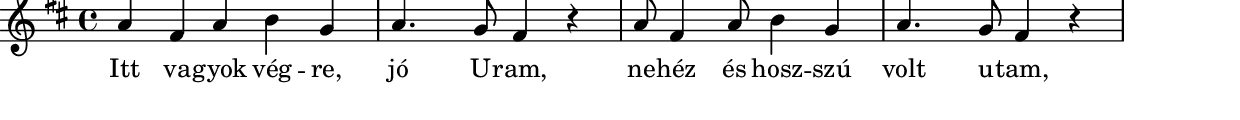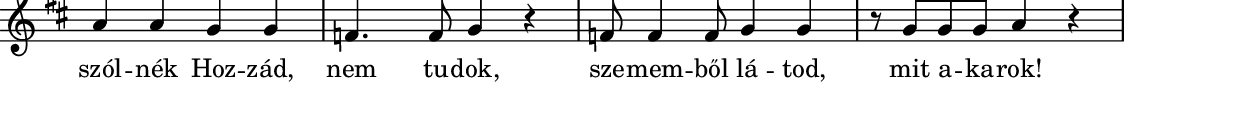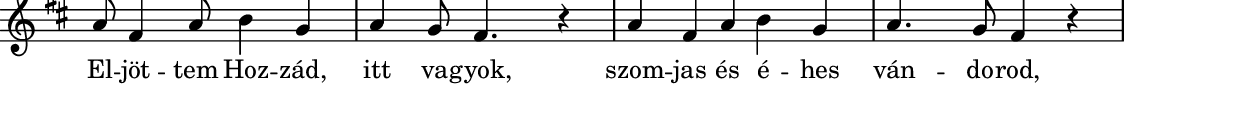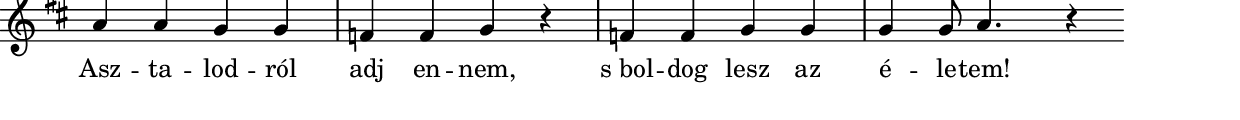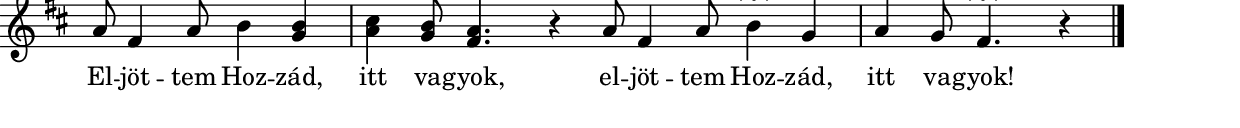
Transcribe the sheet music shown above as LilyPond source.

% MusicXML to Lilypond converter by Kovi

szovegAAA = \lyricmode {  "Itt" "va" -- "gyok" "vég" -- "re," "jó" "U" -- "ram," "ne" -- "héz" "és" "hosz" -- "szú" "volt" "u" -- "tam," "szól" -- "nék" "Hoz" -- "zád," "nem" "tu" -- "dok," "sze" -- "mem" -- "ből" "lá" -- "tod," "mit" "a" -- "ka" -- "rok!" "El" -- "jöt" -- "tem" "Hoz" -- "zád," "itt" "va" -- "gyok," "szom" -- "jas" "és" "é" -- "hes" "ván" -- "do" -- "rod," "Asz" -- "ta" -- "lod" -- "ról" "adj" "en" -- "nem," "s bol" -- "dog" "lesz" "az" "é" -- "le" -- "tem!" "El" -- "jöt" -- "tem" "Hoz" -- "zád," "itt" "va" -- "gyok," "el" -- "jöt" -- "tem" "Hoz" -- "zád," "itt" "va" -- "gyok!"  }

% Analyzing...
% 1 parts
% 1 Staff
% forceBassClefActive = 
melody = {
% 93 notes in the part
% 1 voices

\new Staff
\new Voice {
% 93 notes
% 20 mesaures

% Measure 1
\clef "treble"
\key d \major
\time 4/4 
a'4 fis'8 a'8 b'4 g'4 
% Measure 2
a'4. g'8 fis'4 r4 
% Measure 3
a'8 fis'4 a'8 b'4 g'4 
% Measure 4
a'4. g'8 fis'4 r4 
% Measure 5
\break
a'4 a'4 g'4 g'4 
% Measure 6
f'4. f'8 g'4 r4 
% Measure 7
f'8 f'4 f'8 g'4 g'4 
% Measure 8
r8 g'8 g'8 g'8 a'4 r4 
% Measure 9
\break
a'8 fis'4 a'8 b'4 g'4 
% Measure 10
a'4 g'8 fis'4. r4 
% Measure 11
a'4 fis'8 a'8 b'4 g'4 
% Measure 12
a'4. g'8 fis'4 r4 
% Measure 13
\break
a'4 a'4 g'4 g'4 
% Measure 14
f'4 f'4 g'4 r4 
% Measure 15
f'4 f'4 g'4 g'4 
% Measure 16
g'4 g'8 a'4. r4 
% Measure 17
\bar "|:" \break
a'8 fis'4 a'8 b'4 <g' b' >4 
% Measure 18
<a' cis'' >4 <g' b' >8 <fis' a' >4. r4 \bar ":|" 
% Measure 19
a'8 \fermata fis'4 a'8 b'4 \fermata g'4 
% Measure 20
a'4 \fermata g'8 fis'4. \fermata r4 \bar "|." 
} % voice
\addlyrics { \szovegAAA }

} % melody


harmonies = \chordmode {
% 40 chords
\germanChords
d4 s4 g4 s4 a4 s4 d4 s4 d4 s4 g4 s4 a4 s4 d4 s4 f4 s4 c4 s4 bes4 s4 c4 s4 bes4 s4 c4 s4 g4 s4 a4 s4 d4 s4 g4 s4 a4 s8 d4 s4 s8 d4 s4 g4 s4 a4 s4 d4 s4 f4 s4 c4 s4 bes4 s4 c4 s4 bes4 s4 c4 s4 g4 s8 a4 s4 s8 d4 s4 g4 s4 a4 s8 d4 s4 s8 d4 s4 g4 s4 a4:7 s8 d4 s4 s8
}

\include "../../definitions.ly"
